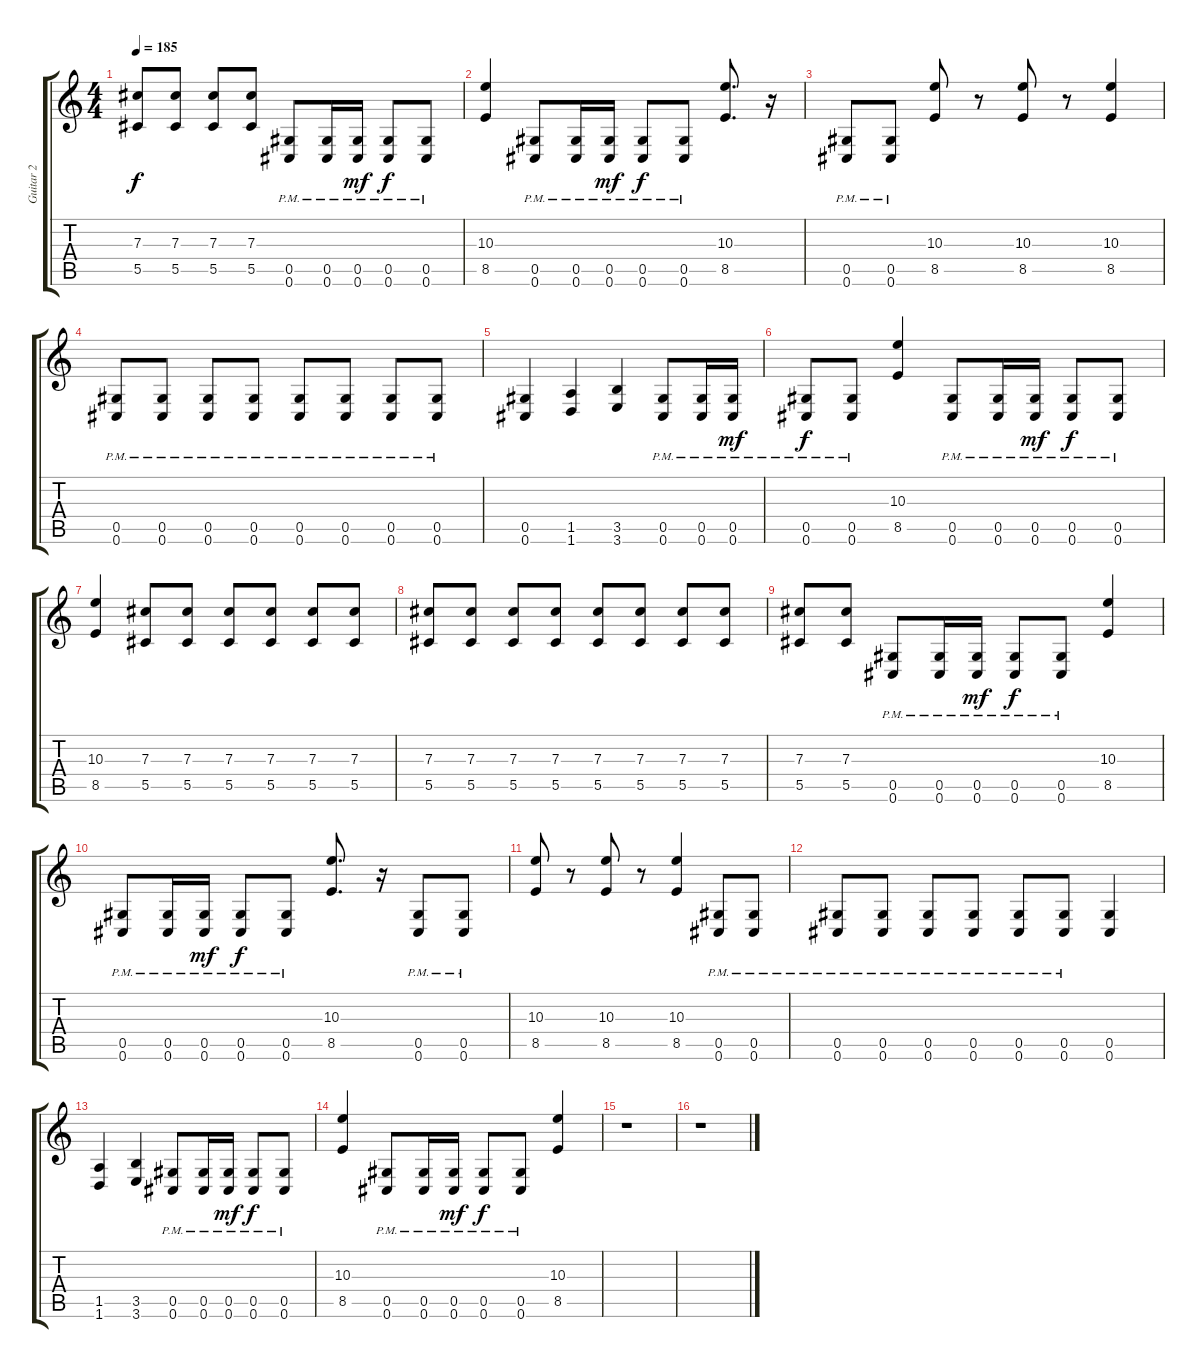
\track ("Guitar 2" "Guitar 2") {instrument distortionguitar}
\staff {score tabs}
\tuning (Eb4 Bb3 Gb3 Db3 Ab2 Db2) {hide}
\ts (4 4)
\tempo 185
\clef g2
\ks c
(7.3 5.5).8{dy f} (7.3 5.5).8 (7.3 5.5).8 (7.3 5.5).8 (0.5{pm} 0.6{pm}).8 (0.5{pm} 0.6{pm}).16 (0.5{pm} 0.6{pm}).16{dy mf} (0.5{pm} 0.6{pm}).8{dy f} (0.5{pm} 0.6{pm}).8 |
(10.3 8.5).4 (0.5{pm} 0.6{pm}).8 (0.5{pm} 0.6{pm}).16 (0.5{pm} 0.6{pm}).16{dy mf} (0.5{pm} 0.6{pm}).8{dy f} (0.5{pm} 0.6{pm}).8 (10.3 8.5).8{d} r.16 |
(0.5{pm} 0.6{pm}).8 (0.5{pm} 0.6{pm}).8 (10.3 8.5).8 r.8 (10.3 8.5).8 r.8 (10.3 8.5).4 |
(0.5{pm} 0.6{pm}).8 (0.5{pm} 0.6{pm}).8 (0.5{pm} 0.6{pm}).8 (0.5{pm} 0.6{pm}).8 (0.5{pm} 0.6{pm}).8 (0.5{pm} 0.6{pm}).8 (0.5{pm} 0.6{pm}).8 (0.5{pm} 0.6{pm}).8 |
(0.5 0.6).4 (1.5 1.6).4 (3.5 3.6).4 (0.5{pm} 0.6{pm}).8 (0.5{pm} 0.6{pm}).16 (0.5{pm} 0.6{pm}).16{dy mf} |
(0.5{pm} 0.6{pm}).8{dy f} (0.5{pm} 0.6{pm}).8 (10.3 8.5).4 (0.5{pm} 0.6{pm}).8 (0.5{pm} 0.6{pm}).16 (0.5{pm} 0.6{pm}).16{dy mf} (0.5{pm} 0.6{pm}).8{dy f} (0.5{pm} 0.6{pm}).8 |
(10.3 8.5).4 (7.3 5.5).8 (7.3 5.5).8 (7.3 5.5).8 (7.3 5.5).8 (7.3 5.5).8 (7.3 5.5).8 |
(7.3 5.5).8 (7.3 5.5).8 (7.3 5.5).8 (7.3 5.5).8 (7.3 5.5).8 (7.3 5.5).8 (7.3 5.5).8 (7.3 5.5).8 |
(7.3 5.5).8 (7.3 5.5).8 (0.5{pm} 0.6{pm}).8 (0.5{pm} 0.6{pm}).16 (0.5{pm} 0.6{pm}).16{dy mf} (0.5{pm} 0.6{pm}).8{dy f} (0.5{pm} 0.6{pm}).8 (10.3 8.5).4 |
(0.5{pm} 0.6{pm}).8 (0.5{pm} 0.6{pm}).16 (0.5{pm} 0.6{pm}).16{dy mf} (0.5{pm} 0.6{pm}).8{dy f} (0.5{pm} 0.6{pm}).8 (10.3 8.5).8{d} r.16 (0.5{pm} 0.6{pm}).8 (0.5{pm} 0.6{pm}).8 |
(10.3 8.5).8 r.8 (10.3 8.5).8 r.8 (10.3 8.5).4 (0.5{pm} 0.6{pm}).8 (0.5{pm} 0.6{pm}).8 |
(0.5{pm} 0.6{pm}).8 (0.5{pm} 0.6{pm}).8 (0.5{pm} 0.6{pm}).8 (0.5{pm} 0.6{pm}).8 (0.5{pm} 0.6{pm}).8 (0.5{pm} 0.6{pm}).8 (0.5 0.6).4 |
(1.5 1.6).4 (3.5 3.6).4 (0.5{pm} 0.6{pm}).8 (0.5{pm} 0.6{pm}).16 (0.5{pm} 0.6{pm}).16{dy mf} (0.5{pm} 0.6{pm}).8{dy f} (0.5{pm} 0.6{pm}).8 |
(10.3 8.5).4 (0.5{pm} 0.6{pm}).8 (0.5{pm} 0.6{pm}).16 (0.5{pm} 0.6{pm}).16{dy mf} (0.5{pm} 0.6{pm}).8{dy f} (0.5{pm} 0.6{pm}).8 (10.3 8.5).4 |
r.1 |
r.1
